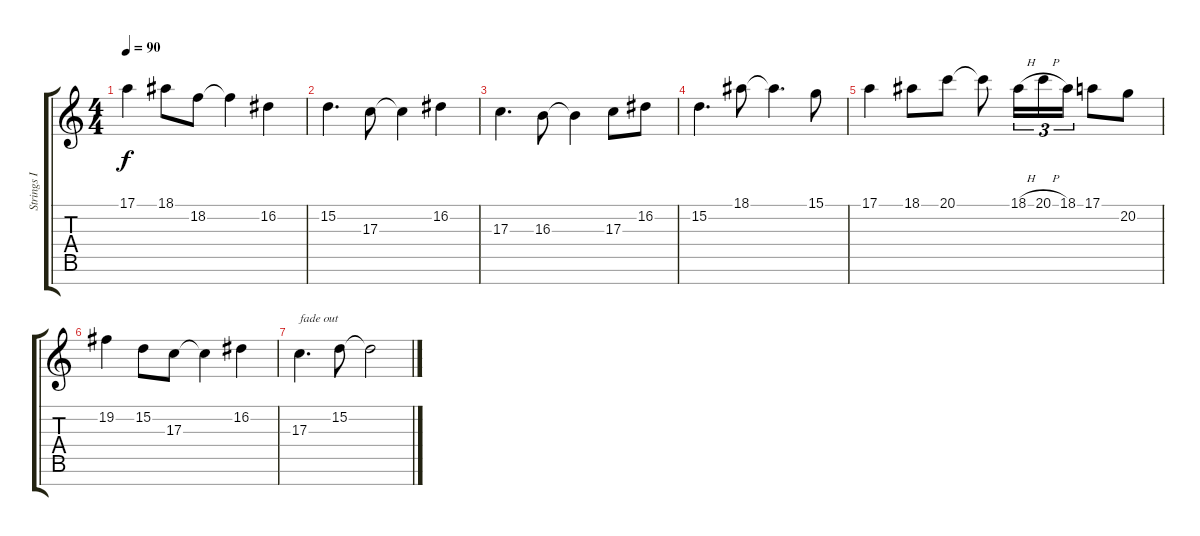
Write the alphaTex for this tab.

\track ("Strings I" "Strings I") {instrument stringensemble1}
\staff {score tabs}
\tuning (E4 B3 G3 D3 A2 E2 B1) {hide}
\ts (4 4)
\tempo 90
\clef g2
\ks c
17.1.4{dy f} 18.1.8 18.2.8 18.2{t}.4 16.2.4 |
15.2.4{d} 17.3.8 17.3{t}.4 16.2.4 |
17.3.4{d} 16.3.8 16.3{t}.4 17.3.8 16.2.8 |
15.2.4{d} 18.1.8 18.1{t}.4{d} 15.1.8 |
17.1.4 18.1.8 20.1.8 20.1{t}.8 18.1{h}.16{tu (3 2)} 20.1{h}.16{tu (3 2)} 18.1.16{tu (3 2)} 17.1.8 20.2.8 |
19.2.4 15.2.8 17.3.8 17.3{t}.4 16.2.4 |
17.3.4{d txt "fade out"} 15.2.8 15.2{t}.2
